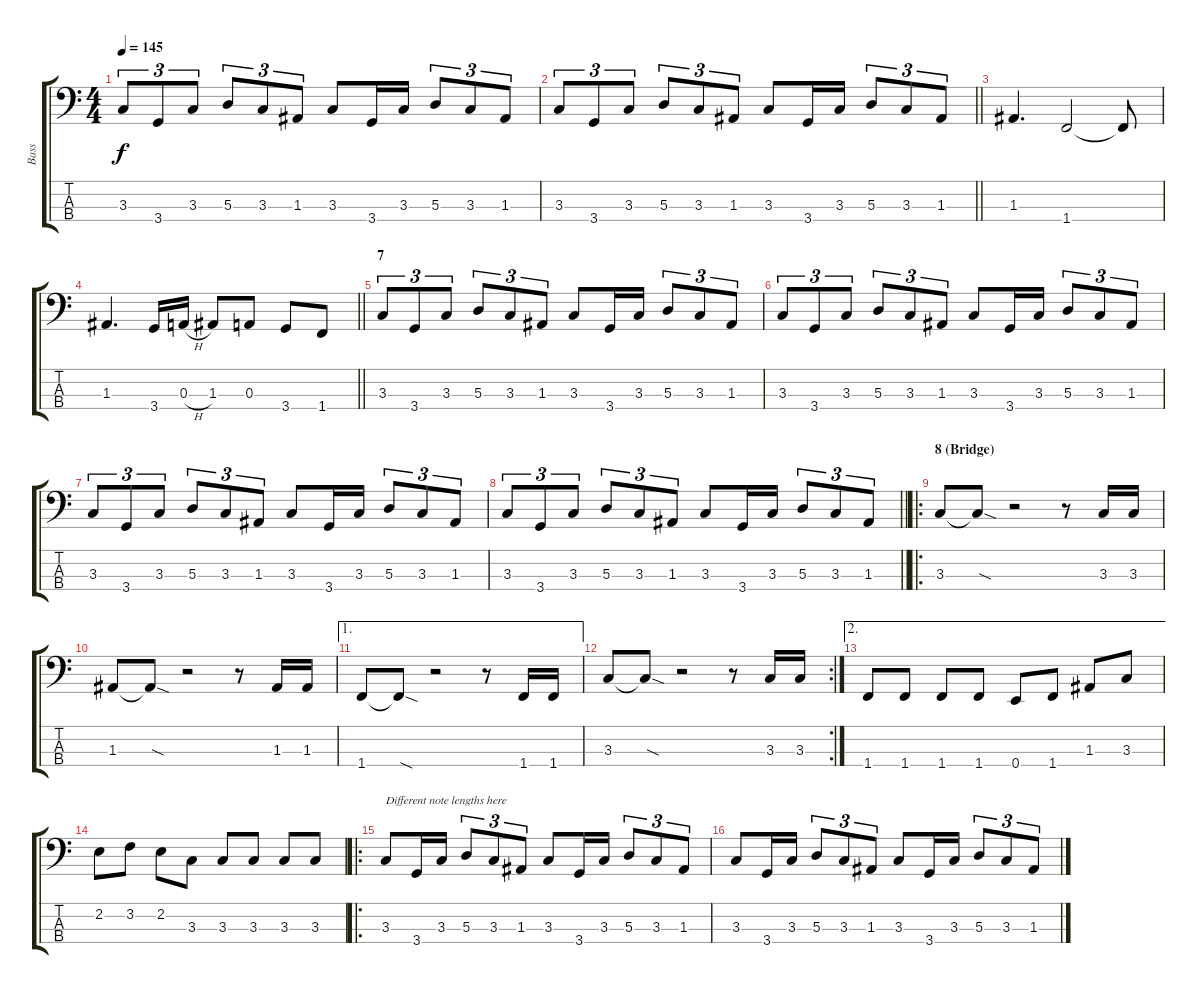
\track ("Bass" "Bass") {instrument electricbassfinger}
\staff {score tabs}
\tuning (G2 D2 A1 E1) {hide}
\ts (4 4)
\tempo 145
\clef f4
\ks c
3.3.8{tu (3 2) dy f} 3.4.8{tu (3 2)} 3.3.8{tu (3 2)} 5.3.8{tu (3 2)} 3.3.8{tu (3 2)} 1.3.8{tu (3 2)} 3.3.8 3.4.16 3.3.16 5.3.8{tu (3 2)} 3.3.8{tu (3 2)} 1.3.8{tu (3 2)} |
\barLineRight lightlight
3.3.8{tu (3 2)} 3.4.8{tu (3 2)} 3.3.8{tu (3 2)} 5.3.8{tu (3 2)} 3.3.8{tu (3 2)} 1.3.8{tu (3 2)} 3.3.8 3.4.16 3.3.16 5.3.8{tu (3 2)} 3.3.8{tu (3 2)} 1.3.8{tu (3 2)} |
1.3.4{d} 1.4.2 1.4{t}.8 |
\barLineRight lightlight
1.3.4{d} 3.4.16 0.3{h}.16 1.3.8 0.3.8 3.4.8 1.4.8 |
\section ("" "7")
3.3.8{tu (3 2)} 3.4.8{tu (3 2)} 3.3.8{tu (3 2)} 5.3.8{tu (3 2)} 3.3.8{tu (3 2)} 1.3.8{tu (3 2)} 3.3.8 3.4.16 3.3.16 5.3.8{tu (3 2)} 3.3.8{tu (3 2)} 1.3.8{tu (3 2)} |
3.3.8{tu (3 2)} 3.4.8{tu (3 2)} 3.3.8{tu (3 2)} 5.3.8{tu (3 2)} 3.3.8{tu (3 2)} 1.3.8{tu (3 2)} 3.3.8 3.4.16 3.3.16 5.3.8{tu (3 2)} 3.3.8{tu (3 2)} 1.3.8{tu (3 2)} |
3.3.8{tu (3 2)} 3.4.8{tu (3 2)} 3.3.8{tu (3 2)} 5.3.8{tu (3 2)} 3.3.8{tu (3 2)} 1.3.8{tu (3 2)} 3.3.8 3.4.16 3.3.16 5.3.8{tu (3 2)} 3.3.8{tu (3 2)} 1.3.8{tu (3 2)} |
\barLineRight lightlight
3.3.8{tu (3 2)} 3.4.8{tu (3 2)} 3.3.8{tu (3 2)} 5.3.8{tu (3 2)} 3.3.8{tu (3 2)} 1.3.8{tu (3 2)} 3.3.8 3.4.16 3.3.16 5.3.8{tu (3 2)} 3.3.8{tu (3 2)} 1.3.8{tu (3 2)} |
\ro
\section ("" "8 (Bridge)")
3.3.8 3.3{sod t}.8 r.2 r.8 3.3.16 3.3.16 |
1.3.8 1.3{sod t}.8 r.2 r.8 1.3.16 1.3.16 |
\ae 1
1.4.8 1.4{sod t}.8 r.2 r.8 1.4.16 1.4.16 |
\rc 2
3.3.8 3.3{sod t}.8 r.2 r.8 3.3.16 3.3.16 |
\ae 2
1.4.8 1.4.8 1.4.8 1.4.8 0.4.8 1.4.8 1.3.8 3.3.8 |
2.2.8 3.2.8 2.2.8 3.3.8 3.3.8 3.3.8 3.3.8 3.3.8 |
\ro
3.3.8{txt "Different note lengths here"} 3.4.16 3.3.16 5.3.8{tu (3 2)} 3.3.8{tu (3 2)} 1.3.8{tu (3 2)} 3.3.8 3.4.16 3.3.16 5.3.8{tu (3 2)} 3.3.8{tu (3 2)} 1.3.8{tu (3 2)} |
3.3.8 3.4.16 3.3.16 5.3.8{tu (3 2)} 3.3.8{tu (3 2)} 1.3.8{tu (3 2)} 3.3.8 3.4.16 3.3.16 5.3.8{tu (3 2)} 3.3.8{tu (3 2)} 1.3.8{tu (3 2)}
